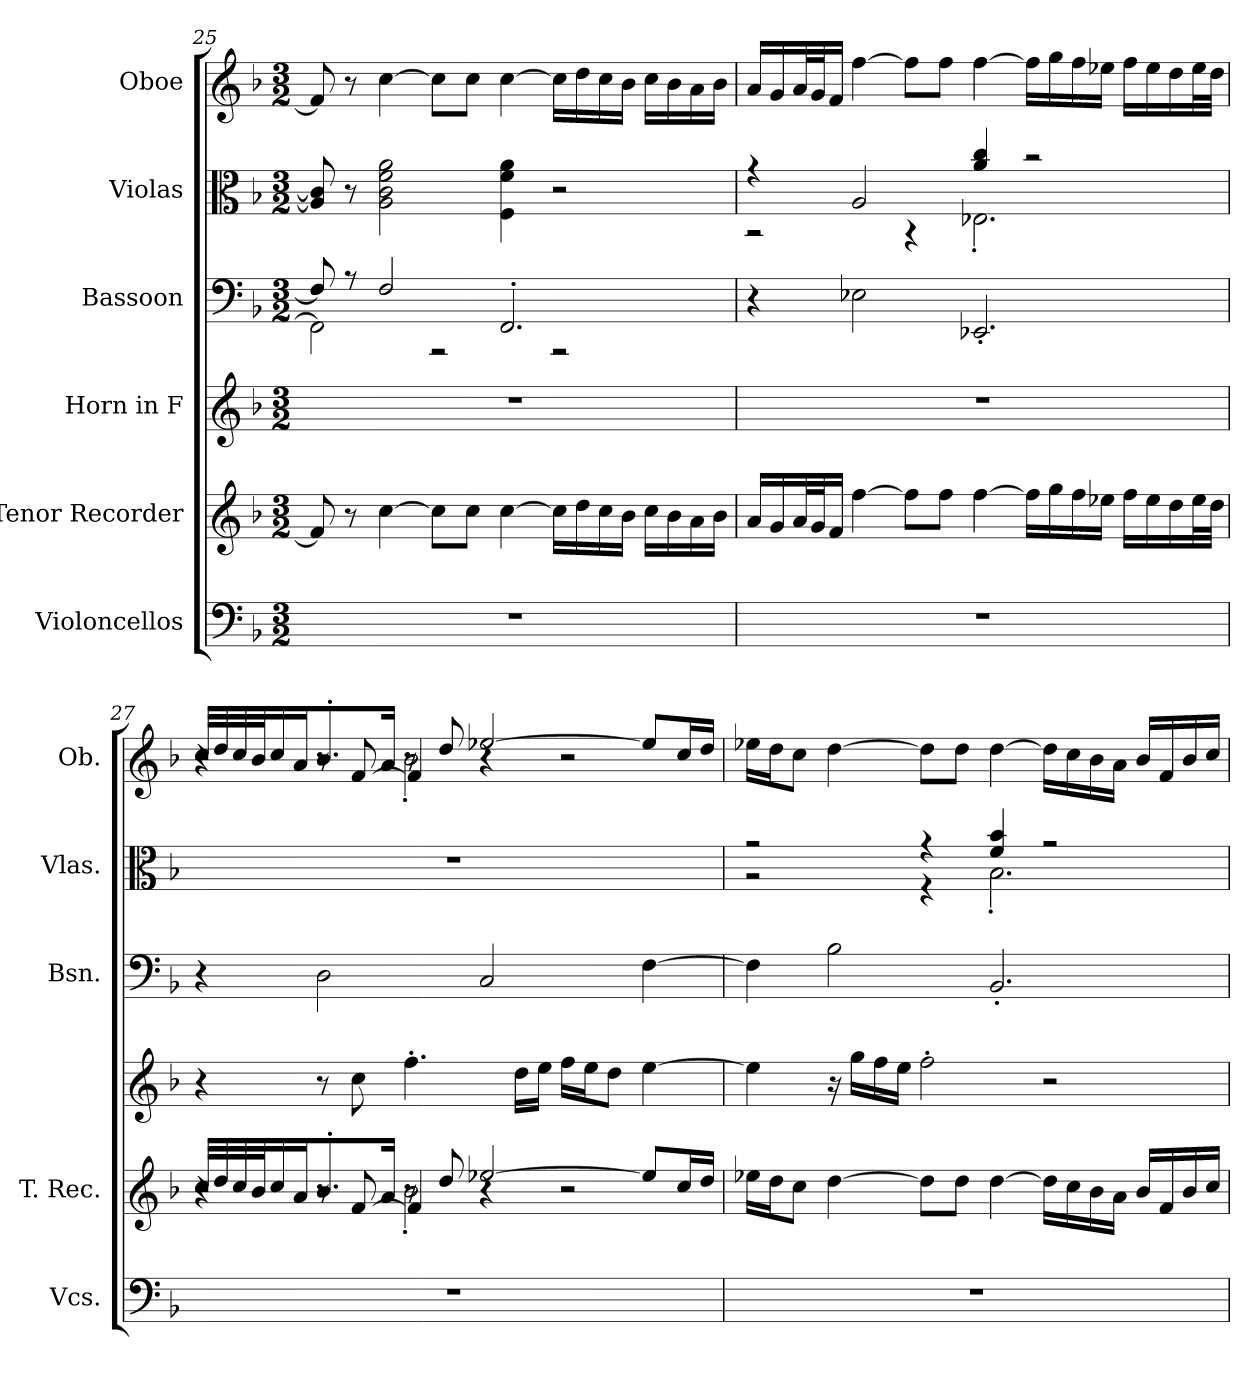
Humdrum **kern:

**kern	**kern	**kern	**kern	**kern	**kern
*part6	*part5	*part4	*part3	*part2	*part1
*staff6	*staff5	*staff4	*staff3	*staff2	*staff1
*I"Violoncellos	*I"Tenor Recorder	*I"Horn in F	*I"Bassoon	*I"Violas	*I"Oboe
*I'Vcs.	*I'T. Rec.	*	*I'Bsn.	*I'Vlas.	*I'Ob.
!!LO:PB:g=z
*clefF4	*clefG2	*clefG2	*clefF4	*clefC3	*clefG2
*	*	*ITrd4c7	*	*	*
*k[b-]	*k[b-]	*k[b-e-]	*k[b-]	*k[b-]	*k[b-]
*M3/2	*M3/2	*M3/2	*M3/2	*M3/2	*M3/2
=25	=25	=25	=25	=25	=25
*	*	*	*^	*	*
1.r	8f/]	1.r	8F/]	2FF\]	8A/] 8c/]	8f/]
.	8r	.	8r	.	8r	8r
.	[4cc\	.	2F/	.	2A\ 2c\ 2f\ 2a\	[4cc\
.	8cc\L]	.	.	2r	.	8cc\L]
.	8cc\J	.	.	.	.	8cc\J
.	[4cc\	.	2.FF'/	.	4F\ 4f\ 4a\	[4cc\
.	16cc\LL]	.	.	2r	2r	16cc\LL]
.	16dd\	.	.	.	.	16dd\
.	16cc\	.	.	.	.	16cc\
.	16b-\JJ	.	.	.	.	16b-\JJ
.	16cc\LL	.	.	.	.	16cc\LL
.	16b-\	.	.	.	.	16b-\
.	16a\	.	.	.	.	16a\
.	16b-\JJ	.	.	.	.	16b-\JJ
*	*	*	*v	*v	*	*
=26	=26	=26	=26	=26	=26
*	*	*	*	*^	*
1.r	16a/LL	1.r	4r	4r	2r	16a/LL
.	16g/	.	.	.	.	16g/
.	32a/L	.	.	.	.	32a/L
.	32g/J	.	.	.	.	32g/J
.	16f/JJ	.	.	.	.	16f/JJ
.	[4ff\	.	2E-X\	2A/	.	[4ff\
.	8ff\L]	.	.	.	4r	8ff\L]
.	8ff\J	.	.	.	.	8ff\J
.	[4ff\	.	2.EE-X'/	4a/ 4cc/	2.E-X'\	[4ff\
.	16ff\LL]	.	.	2r	.	16ff\LL]
.	16gg\	.	.	.	.	16gg\
.	16ff\	.	.	.	.	16ff\
.	16ee-X\JJ	.	.	.	.	16ee-X\JJ
.	16ff\LL	.	.	.	.	16ff\LL
.	16ee-\	.	.	.	.	16ee-\
.	16dd\	.	.	.	.	16dd\
.	32ee-\L	.	.	.	.	32ee-\L
.	32dd\JJJ	.	.	.	.	32dd\JJJ
*	*	*	*	*v	*v	*
!!LO:LB:g=z
=27	=27	=27	=27	=27	=27
*	*^	*	*	*	*^
*	*	*^	*	*	*	*	*^
1.r	32cc/LLL	2r	4r	4r	4r	1.r	32cc/LLL	2r	4r
.	32dd/	.	.	.	.	.	32dd/	.	.
.	32cc/	.	.	.	.	.	32cc/	.	.
.	32b-/J	.	.	.	.	.	32b-/J	.	.
.	16cc/	.	.	.	.	.	16cc/	.	.
.	16a/J	.	.	.	.	.	16a/J	.	.
.	8.b-'/	.	8r	8r	2D\	.	8.b-'/	.	8r
.	.	.	[8f/	8f\	.	.	.	.	[8f/
.	16a/Jk	.	.	.	.	.	16a/Jk	.	.
.	8r	2b-'\	4f/]	4.b-'\	.	.	8r	2b-'\	4f/]
.	8dd/	.	.	.	.	.	8dd/	.	.
.	[2ee-X/	.	4r	.	2C/	.	[2ee-X/	.	4r
.	.	.	.	16g\LL	.	.	.	.	.
.	.	.	.	16a\JJ	.	.	.	.	.
.	.	2r	2r	16b-\LL	.	.	.	2r	2r
.	.	.	.	16a\J	.	.	.	.	.
.	.	.	.	8g\J	.	.	.	.	.
.	8ee-/L]	.	.	[4a\	[4F\	.	8ee-/L]	.	.
.	16cc/L	.	.	.	.	.	16cc/L	.	.
.	16dd/JJ	.	.	.	.	.	16dd/JJ	.	.
*	*v	*v	*v	*	*	*	*v	*v	*v
=28	=28	=28	=28	=28	=28
*	*	*	*	*^	*
1.r	16ee-X\LL	4a\]	4F\]	2r	2r	16ee-X\LL
.	16dd\J	.	.	.	.	16dd\J
.	8cc\J	.	.	.	.	8cc\J
.	[4dd\	16r	2B-\	.	.	[4dd\
.	.	16cc\LL	.	.	.	.
.	.	16b-\	.	.	.	.
.	.	16a\JJ	.	.	.	.
.	8dd\L]	2b-'\	.	4r	4r	8dd\L]
.	8dd\J	.	.	.	.	8dd\J
.	[4dd\	.	2.BB-'/	4f/ 4b-/	2.B-'\	[4dd\
.	16dd\LL]	2r	.	2r	.	16dd\LL]
.	16cc\	.	.	.	.	16cc\
.	16b-\	.	.	.	.	16b-\
.	16a\JJ	.	.	.	.	16a\JJ
.	16b-/LL	.	.	.	.	16b-/LL
.	16f/	.	.	.	.	16f/
.	16b-/	.	.	.	.	16b-/
.	16cc/JJ	.	.	.	.	16cc/JJ
*	*	*	*	*v	*v	*
=	=	=	=	=	=
*-	*-	*-	*-	*-	*-
